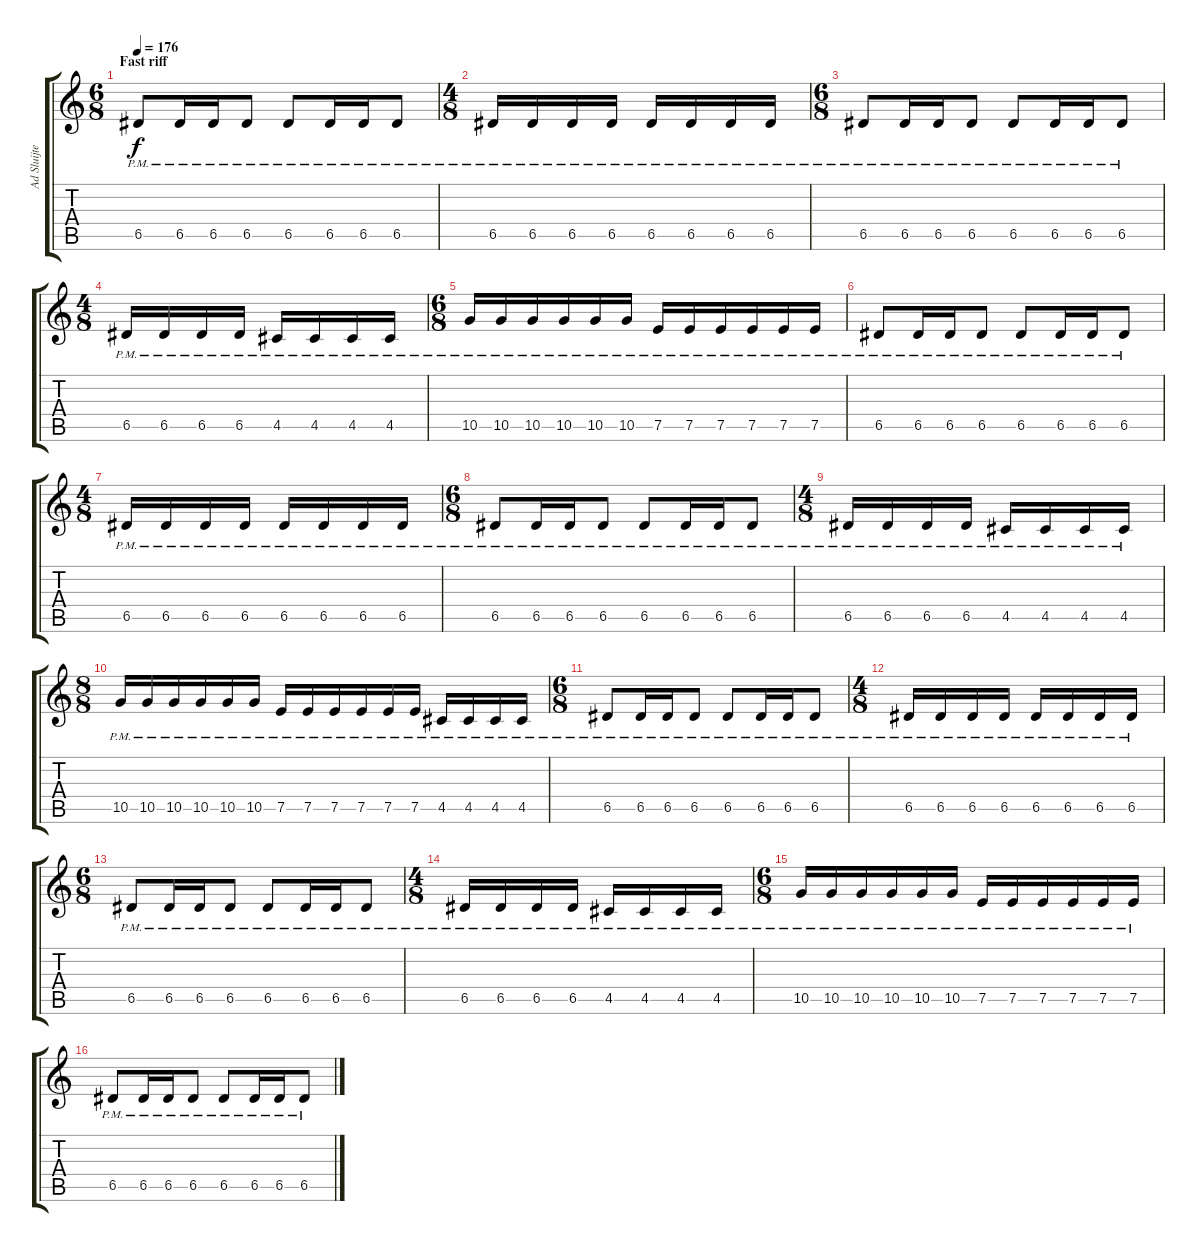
\track ("Ad Sluijter" "Ad Sluijte") {instrument distortionguitar}
\staff {score tabs}
\tuning (E4 B3 G3 D3 A2 E2) {hide}
\ts (6 8)
\section ("" "Fast riff")
\tempo 176
\clef g2
\ks c
6.5{pm}.8{dy f instrument distortionguitar} 6.5{pm}.16 6.5{pm}.16 6.5{pm}.8 6.5{pm}.8 6.5{pm}.16 6.5{pm}.16 6.5{pm}.8 |
\ts (4 8)
6.5{pm}.16 6.5{pm}.16 6.5{pm}.16 6.5{pm}.16 6.5{pm}.16 6.5{pm}.16 6.5{pm}.16 6.5{pm}.16 |
\ts (6 8)
6.5{pm}.8 6.5{pm}.16 6.5{pm}.16 6.5{pm}.8 6.5{pm}.8 6.5{pm}.16 6.5{pm}.16 6.5{pm}.8 |
\ts (4 8)
6.5{pm}.16 6.5{pm}.16 6.5{pm}.16 6.5{pm}.16 4.5{pm}.16 4.5{pm}.16 4.5{pm}.16 4.5{pm}.16 |
\ts (6 8)
10.5{pm}.16 10.5{pm}.16 10.5{pm}.16 10.5{pm}.16 10.5{pm}.16 10.5{pm}.16 7.5{pm}.16 7.5{pm}.16 7.5{pm}.16 7.5{pm}.16 7.5{pm}.16 7.5{pm}.16 |
6.5{pm}.8 6.5{pm}.16 6.5{pm}.16 6.5{pm}.8 6.5{pm}.8 6.5{pm}.16 6.5{pm}.16 6.5{pm}.8 |
\ts (4 8)
6.5{pm}.16 6.5{pm}.16 6.5{pm}.16 6.5{pm}.16 6.5{pm}.16 6.5{pm}.16 6.5{pm}.16 6.5{pm}.16 |
\ts (6 8)
6.5{pm}.8 6.5{pm}.16 6.5{pm}.16 6.5{pm}.8 6.5{pm}.8 6.5{pm}.16 6.5{pm}.16 6.5{pm}.8 |
\ts (4 8)
6.5{pm}.16 6.5{pm}.16 6.5{pm}.16 6.5{pm}.16 4.5{pm}.16 4.5{pm}.16 4.5{pm}.16 4.5{pm}.16 |
\ts (8 8)
10.5{pm}.16 10.5{pm}.16 10.5{pm}.16 10.5{pm}.16 10.5{pm}.16 10.5{pm}.16 7.5{pm}.16 7.5{pm}.16 7.5{pm}.16 7.5{pm}.16 7.5{pm}.16 7.5{pm}.16 4.5{pm}.16 4.5{pm}.16 4.5{pm}.16 4.5{pm}.16 |
\ts (6 8)
6.5{pm}.8 6.5{pm}.16 6.5{pm}.16 6.5{pm}.8 6.5{pm}.8 6.5{pm}.16 6.5{pm}.16 6.5{pm}.8 |
\ts (4 8)
6.5{pm}.16 6.5{pm}.16 6.5{pm}.16 6.5{pm}.16 6.5{pm}.16 6.5{pm}.16 6.5{pm}.16 6.5{pm}.16 |
\ts (6 8)
6.5{pm}.8 6.5{pm}.16 6.5{pm}.16 6.5{pm}.8 6.5{pm}.8 6.5{pm}.16 6.5{pm}.16 6.5{pm}.8 |
\ts (4 8)
6.5{pm}.16 6.5{pm}.16 6.5{pm}.16 6.5{pm}.16 4.5{pm}.16 4.5{pm}.16 4.5{pm}.16 4.5{pm}.16 |
\ts (6 8)
10.5{pm}.16 10.5{pm}.16 10.5{pm}.16 10.5{pm}.16 10.5{pm}.16 10.5{pm}.16 7.5{pm}.16 7.5{pm}.16 7.5{pm}.16 7.5{pm}.16 7.5{pm}.16 7.5{pm}.16 |
6.5{pm}.8 6.5{pm}.16 6.5{pm}.16 6.5{pm}.8 6.5{pm}.8 6.5{pm}.16 6.5{pm}.16 6.5{pm}.8
